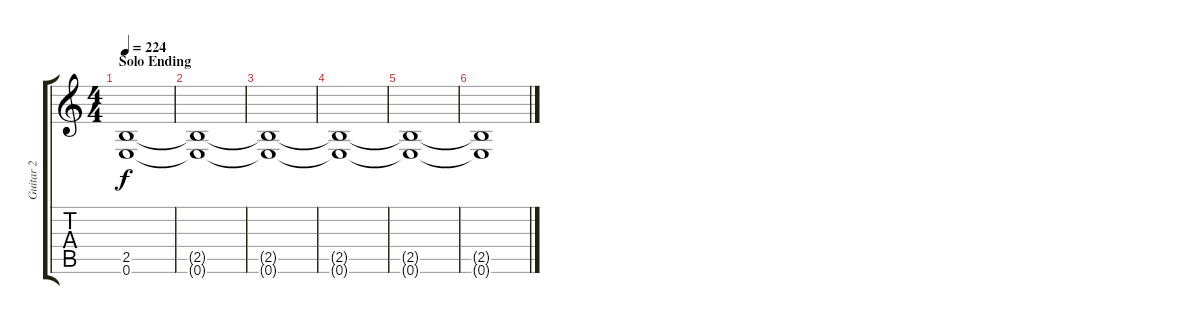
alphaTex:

\track ("Guitar 2" "Guitar 2") {instrument distortionguitar}
\staff {score tabs}
\tuning (E4 B3 G3 D3 A2 E2) {hide}
\ts (4 4)
\section ("" "Solo Ending")
\tempo 224
\clef g2
\ks c
(2.5 0.6).1{dy f} |
(2.5{t} 0.6{t}).1 |
(2.5{t} 0.6{t}).1 |
(2.5{t} 0.6{t}).1 |
(2.5{t} 0.6{t}).1 |
(2.5{t} 0.6{t}).1
